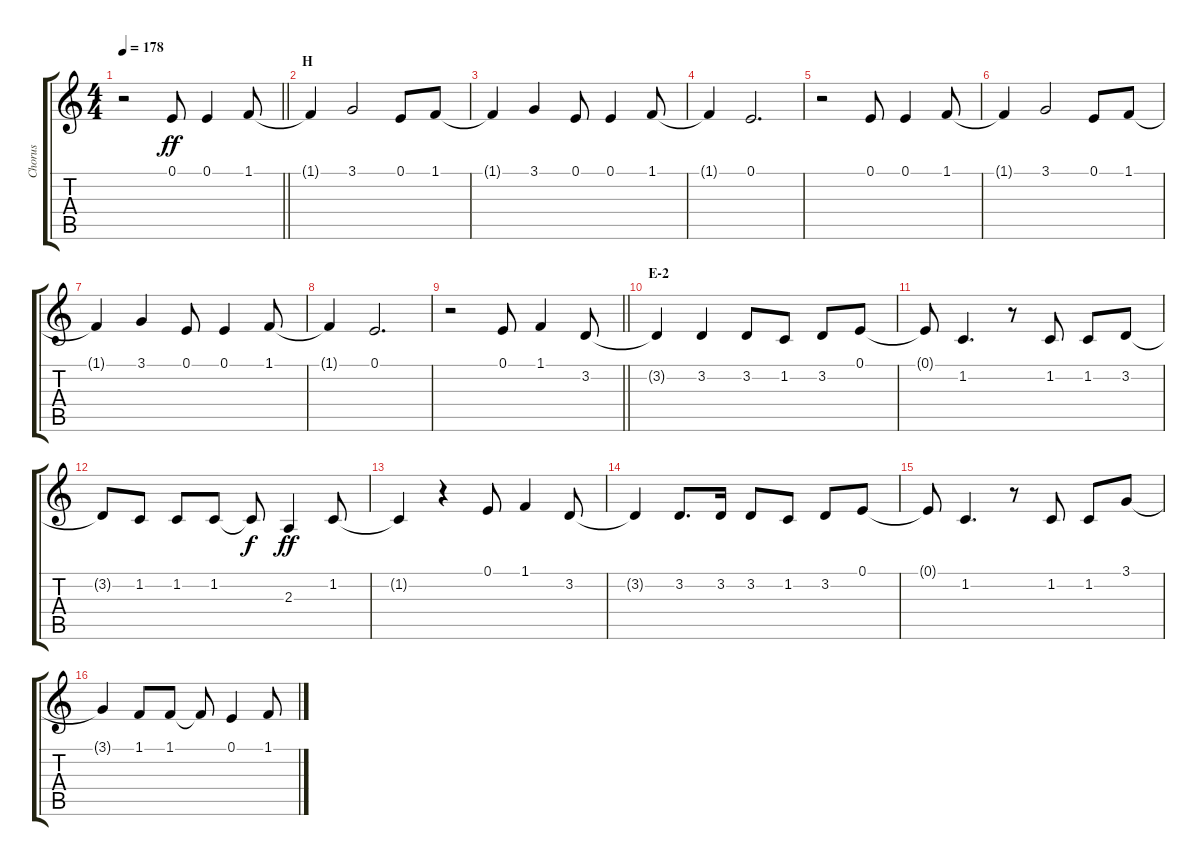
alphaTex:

\track ("Chorus" "Chorus") {instrument voiceoohs}
\staff {score tabs}
\tuning (E4 B3 G3 D3 A2 E2) {hide}
\ts (4 4)
\tempo 178
\clef g2
\barLineRight lightlight
\ks c
r.2{dy ff} 0.1.8 0.1.4 1.1.8 |
\section ("" "H")
1.1{t}.4 3.1.2 0.1.8 1.1.8 |
1.1{t}.4 3.1.4 0.1.8 0.1.4 1.1.8 |
1.1{t}.4 0.1.2{d} |
r.2 0.1.8 0.1.4 1.1.8 |
1.1{t}.4 3.1.2 0.1.8 1.1.8 |
1.1{t}.4 3.1.4 0.1.8 0.1.4 1.1.8 |
1.1{t}.4 0.1.2{d} |
\barLineRight lightlight
r.2 0.1.8 1.1.4 3.2.8 |
\section ("" "E-2")
3.2{t}.4 3.2.4 3.2.8 1.2.8 3.2.8 0.1.8 |
0.1{t}.8 1.2.4{d} r.8 1.2.8 1.2.8 3.2.8 |
3.2{t}.8 1.2.8 1.2.8 1.2.8 1.2{t}.8{dy f} 2.3.4{dy ff} 1.2.8 |
1.2{t}.4 r.4 0.1.8 1.1.4 3.2.8 |
3.2{t}.4 3.2.8{d} 3.2.16 3.2.8 1.2.8 3.2.8 0.1.8 |
0.1{t}.8 1.2.4{d} r.8 1.2.8 1.2.8 3.1.8 |
3.1{t}.4 1.1.8 1.1.8 1.1{t}.8 0.1.4 1.1.8
